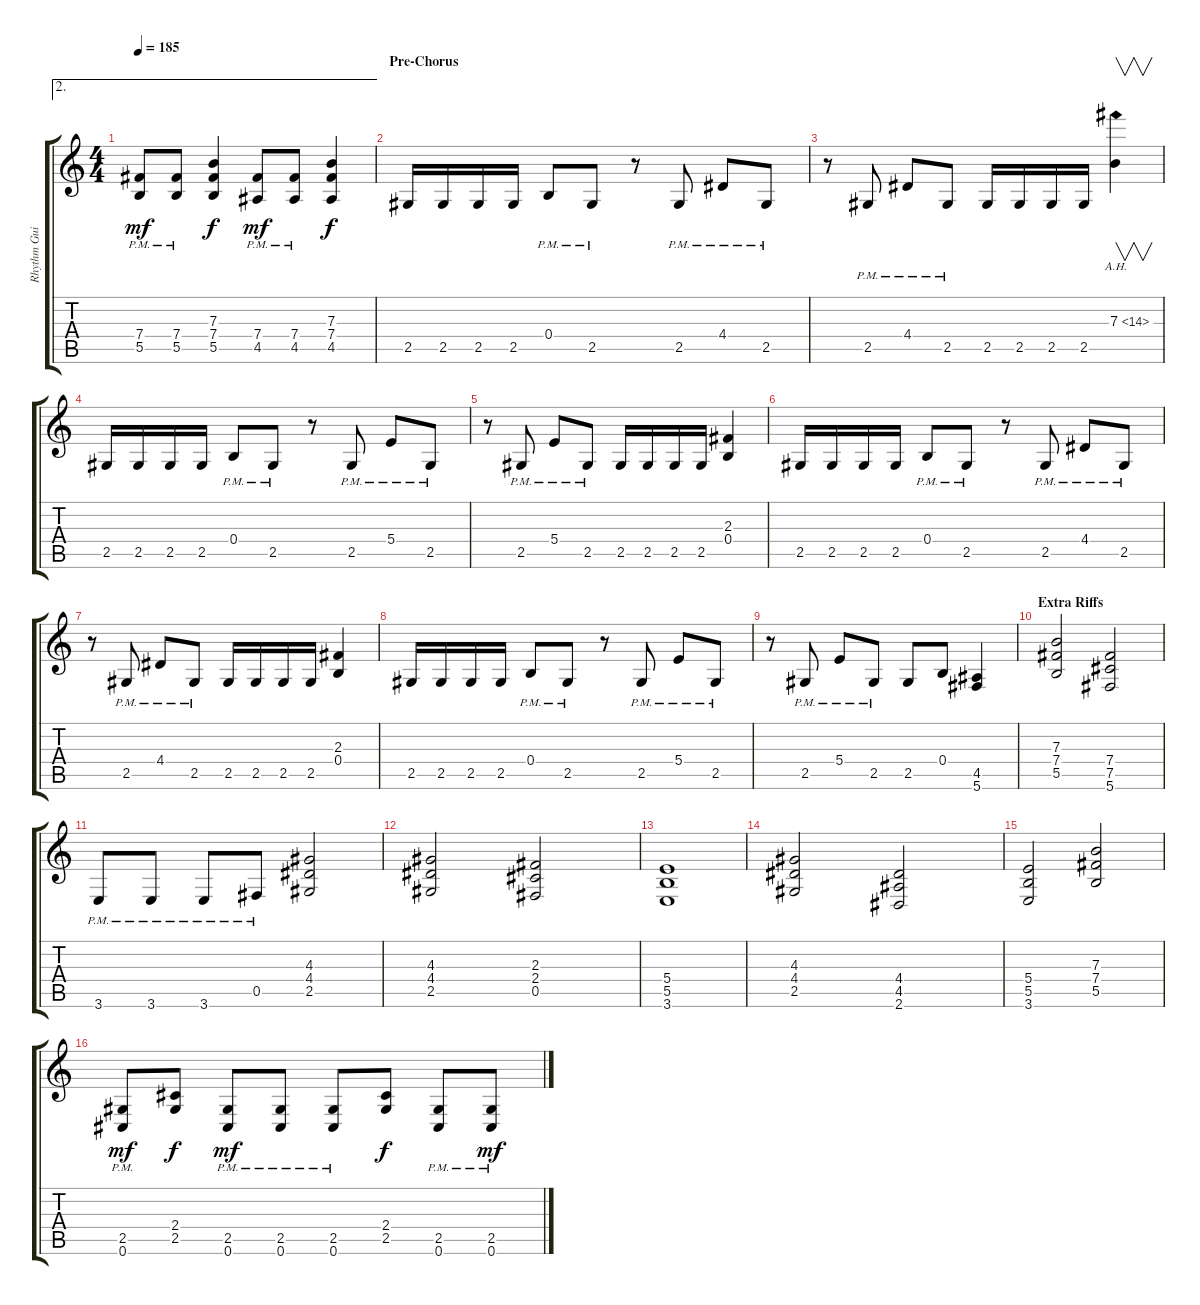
\track ("Rhythm Guitar" "Rhythm Gui") {instrument distortionguitar}
\staff {score tabs}
\tuning (Db4 Ab3 E3 B2 Gb2 Db2) {hide}
\ae 2
\ts (4 4)
\tempo 185
\clef g2
\ks c
(7.4{pm} 5.5{pm}).8{dy mf} (7.4{pm} 5.5{pm}).8 (7.3 7.4 5.5).4{dy f} (7.4{pm} 4.5{pm}).8{dy mf} (7.4{pm} 4.5{pm}).8 (7.3 7.4 4.5).4{dy f} |
\section ("" "Pre-Chorus")
2.5.16 2.5.16 2.5.16 2.5.16 0.4{pm}.8 2.5{pm}.8 r.8 2.5{pm}.8 4.4{pm}.8 2.5{pm}.8 |
r.8 2.5{pm}.8 4.4{pm}.8 2.5{pm}.8 2.5.16 2.5.16 2.5.16 2.5.16 7.3{ah 7}.4{v} |
2.5.16 2.5.16 2.5.16 2.5.16 0.4{pm}.8 2.5{pm}.8 r.8 2.5{pm}.8 5.4{pm}.8 2.5{pm}.8 |
r.8 2.5{pm}.8 5.4{pm}.8 2.5{pm}.8 2.5.16 2.5.16 2.5.16 2.5.16 (2.3 0.4).4 |
2.5.16 2.5.16 2.5.16 2.5.16 0.4{pm}.8 2.5{pm}.8 r.8 2.5{pm}.8 4.4{pm}.8 2.5{pm}.8 |
r.8 2.5{pm}.8 4.4{pm}.8 2.5{pm}.8 2.5.16 2.5.16 2.5.16 2.5.16 (2.3 0.4).4 |
2.5.16 2.5.16 2.5.16 2.5.16 0.4{pm}.8 2.5{pm}.8 r.8 2.5{pm}.8 5.4{pm}.8 2.5{pm}.8 |
r.8 2.5{pm}.8 5.4{pm}.8 2.5{pm}.8 2.5.8 0.4.8 (4.5 5.6).4 |
\section ("" "Extra Riffs")
(7.3 7.4 5.5).2 (7.4 7.5 5.6).2 |
3.6{pm}.8 3.6{pm}.8 3.6{pm}.8 0.5{pm}.8 (4.3 4.4 2.5).2 |
(4.3 4.4 2.5).2 (2.3 2.4 0.5).2 |
(5.4 5.5 3.6).1 |
(4.3 4.4 2.5).2 (4.4 4.5 2.6).2 |
(5.4 5.5 3.6).2 (7.3 7.4 5.5).2 |
(2.5{pm} 0.6{pm}).8{dy mf} (2.4 2.5).8{dy f} (2.5{pm} 0.6{pm}).8{dy mf} (2.5{pm} 0.6{pm}).8 (2.5{pm} 0.6{pm}).8 (2.4 2.5).8{dy f} (2.5{pm} 0.6{pm}).8 (2.5{pm} 0.6{pm}).8{dy mf}
